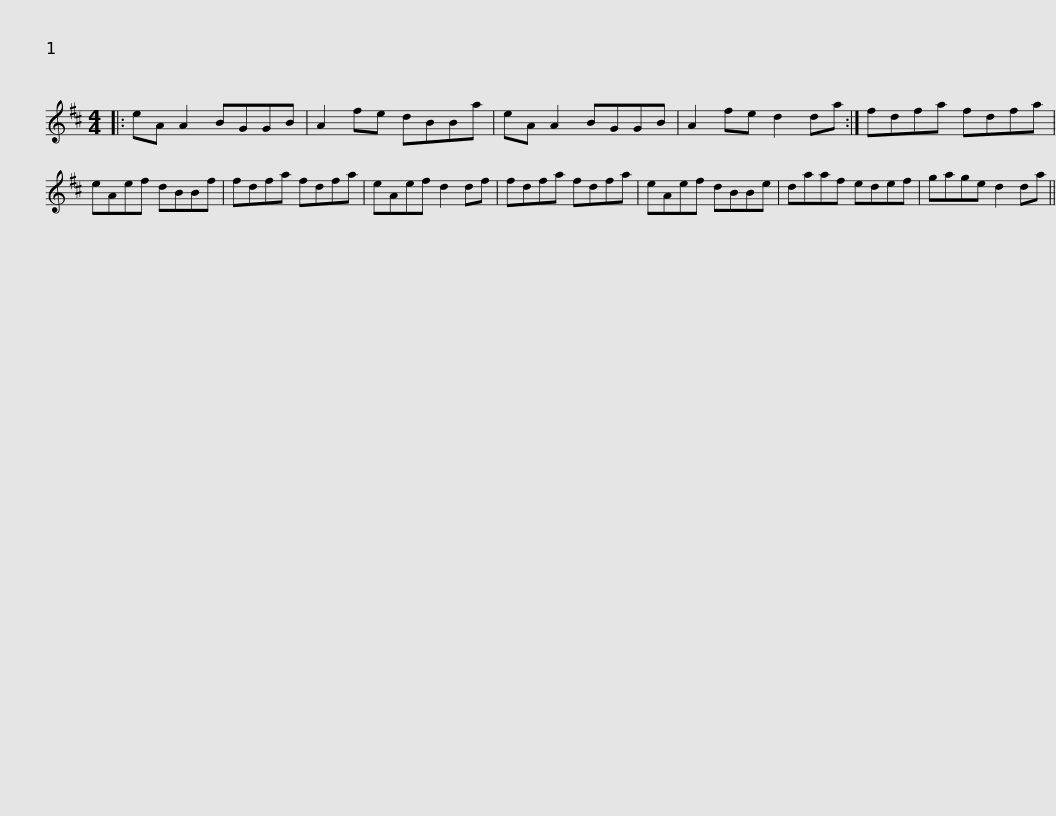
X:1
L:1/8
M:4/4
I:linebreak $
K:D
V:1 treble
V:1
|: eA A2 BGGB | A2 fe dBBa | eA A2 BGGB | A2 fe d2 da :| fdfa fdfa | %5
 eAef dBBf |$ fdfa fdfa | eAef d2 df | fdfa fdfa | eAef dBBe | %10
 daaf edef |$ gage d2 da || %12
